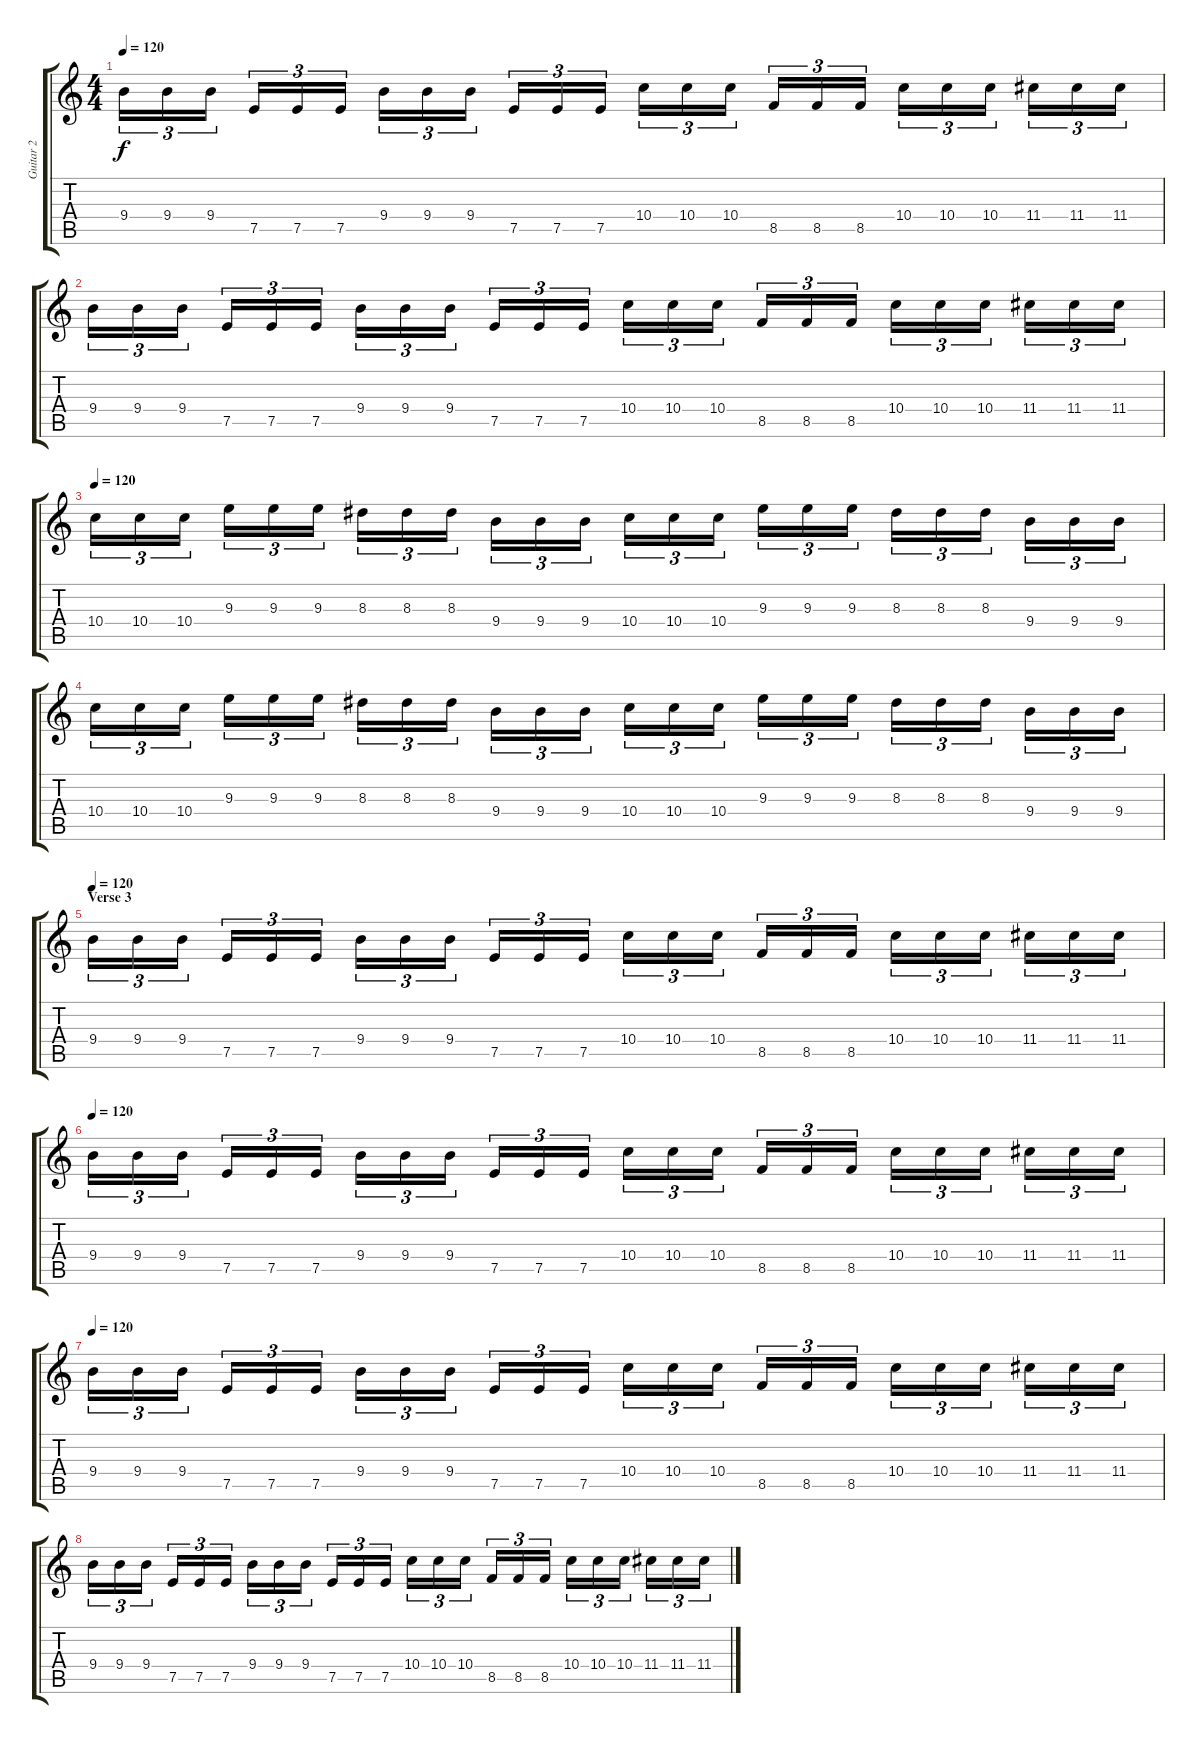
\track ("Guitar 2" "Guitar 2") {instrument distortionguitar}
\staff {score tabs}
\tuning (E4 B3 G3 D3 A2 E2) {hide}
\ts (4 4)
\tempo 120
\clef g2
\ks c
9.4.16{tu (3 2) dy f} 9.4.16{tu (3 2)} 9.4.16{tu (3 2)} 7.5.16{tu (3 2)} 7.5.16{tu (3 2)} 7.5.16{tu (3 2)} 9.4.16{tu (3 2)} 9.4.16{tu (3 2)} 9.4.16{tu (3 2)} 7.5.16{tu (3 2)} 7.5.16{tu (3 2)} 7.5.16{tu (3 2)} 10.4.16{tu (3 2)} 10.4.16{tu (3 2)} 10.4.16{tu (3 2)} 8.5.16{tu (3 2)} 8.5.16{tu (3 2)} 8.5.16{tu (3 2)} 10.4.16{tu (3 2)} 10.4.16{tu (3 2)} 10.4.16{tu (3 2)} 11.4.16{tu (3 2)} 11.4.16{tu (3 2)} 11.4.16{tu (3 2)} |
9.4.16{tu (3 2)} 9.4.16{tu (3 2)} 9.4.16{tu (3 2)} 7.5.16{tu (3 2)} 7.5.16{tu (3 2)} 7.5.16{tu (3 2)} 9.4.16{tu (3 2)} 9.4.16{tu (3 2)} 9.4.16{tu (3 2)} 7.5.16{tu (3 2)} 7.5.16{tu (3 2)} 7.5.16{tu (3 2)} 10.4.16{tu (3 2)} 10.4.16{tu (3 2)} 10.4.16{tu (3 2)} 8.5.16{tu (3 2)} 8.5.16{tu (3 2)} 8.5.16{tu (3 2)} 10.4.16{tu (3 2)} 10.4.16{tu (3 2)} 10.4.16{tu (3 2)} 11.4.16{tu (3 2)} 11.4.16{tu (3 2)} 11.4.16{tu (3 2)} |
\tempo 120
10.4.16{tu (3 2)} 10.4.16{tu (3 2)} 10.4.16{tu (3 2)} 9.3.16{tu (3 2)} 9.3.16{tu (3 2)} 9.3.16{tu (3 2)} 8.3.16{tu (3 2)} 8.3.16{tu (3 2)} 8.3.16{tu (3 2)} 9.4.16{tu (3 2)} 9.4.16{tu (3 2)} 9.4.16{tu (3 2)} 10.4.16{tu (3 2)} 10.4.16{tu (3 2)} 10.4.16{tu (3 2)} 9.3.16{tu (3 2)} 9.3.16{tu (3 2)} 9.3.16{tu (3 2)} 8.3.16{tu (3 2)} 8.3.16{tu (3 2)} 8.3.16{tu (3 2)} 9.4.16{tu (3 2)} 9.4.16{tu (3 2)} 9.4.16{tu (3 2)} |
10.4.16{tu (3 2)} 10.4.16{tu (3 2)} 10.4.16{tu (3 2)} 9.3.16{tu (3 2)} 9.3.16{tu (3 2)} 9.3.16{tu (3 2)} 8.3.16{tu (3 2)} 8.3.16{tu (3 2)} 8.3.16{tu (3 2)} 9.4.16{tu (3 2)} 9.4.16{tu (3 2)} 9.4.16{tu (3 2)} 10.4.16{tu (3 2)} 10.4.16{tu (3 2)} 10.4.16{tu (3 2)} 9.3.16{tu (3 2)} 9.3.16{tu (3 2)} 9.3.16{tu (3 2)} 8.3.16{tu (3 2)} 8.3.16{tu (3 2)} 8.3.16{tu (3 2)} 9.4.16{tu (3 2)} 9.4.16{tu (3 2)} 9.4.16{tu (3 2)} |
\section ("" "Verse 3")
\tempo 120
9.4.16{tu (3 2)} 9.4.16{tu (3 2)} 9.4.16{tu (3 2)} 7.5.16{tu (3 2)} 7.5.16{tu (3 2)} 7.5.16{tu (3 2)} 9.4.16{tu (3 2)} 9.4.16{tu (3 2)} 9.4.16{tu (3 2)} 7.5.16{tu (3 2)} 7.5.16{tu (3 2)} 7.5.16{tu (3 2)} 10.4.16{tu (3 2)} 10.4.16{tu (3 2)} 10.4.16{tu (3 2)} 8.5.16{tu (3 2)} 8.5.16{tu (3 2)} 8.5.16{tu (3 2)} 10.4.16{tu (3 2)} 10.4.16{tu (3 2)} 10.4.16{tu (3 2)} 11.4.16{tu (3 2)} 11.4.16{tu (3 2)} 11.4.16{tu (3 2)} |
\tempo 120
9.4.16{tu (3 2)} 9.4.16{tu (3 2)} 9.4.16{tu (3 2)} 7.5.16{tu (3 2)} 7.5.16{tu (3 2)} 7.5.16{tu (3 2)} 9.4.16{tu (3 2)} 9.4.16{tu (3 2)} 9.4.16{tu (3 2)} 7.5.16{tu (3 2)} 7.5.16{tu (3 2)} 7.5.16{tu (3 2)} 10.4.16{tu (3 2)} 10.4.16{tu (3 2)} 10.4.16{tu (3 2)} 8.5.16{tu (3 2)} 8.5.16{tu (3 2)} 8.5.16{tu (3 2)} 10.4.16{tu (3 2)} 10.4.16{tu (3 2)} 10.4.16{tu (3 2)} 11.4.16{tu (3 2)} 11.4.16{tu (3 2)} 11.4.16{tu (3 2)} |
\tempo 120
9.4.16{tu (3 2)} 9.4.16{tu (3 2)} 9.4.16{tu (3 2)} 7.5.16{tu (3 2)} 7.5.16{tu (3 2)} 7.5.16{tu (3 2)} 9.4.16{tu (3 2)} 9.4.16{tu (3 2)} 9.4.16{tu (3 2)} 7.5.16{tu (3 2)} 7.5.16{tu (3 2)} 7.5.16{tu (3 2)} 10.4.16{tu (3 2)} 10.4.16{tu (3 2)} 10.4.16{tu (3 2)} 8.5.16{tu (3 2)} 8.5.16{tu (3 2)} 8.5.16{tu (3 2)} 10.4.16{tu (3 2)} 10.4.16{tu (3 2)} 10.4.16{tu (3 2)} 11.4.16{tu (3 2)} 11.4.16{tu (3 2)} 11.4.16{tu (3 2)} |
9.4.16{tu (3 2)} 9.4.16{tu (3 2)} 9.4.16{tu (3 2)} 7.5.16{tu (3 2)} 7.5.16{tu (3 2)} 7.5.16{tu (3 2)} 9.4.16{tu (3 2)} 9.4.16{tu (3 2)} 9.4.16{tu (3 2)} 7.5.16{tu (3 2)} 7.5.16{tu (3 2)} 7.5.16{tu (3 2)} 10.4.16{tu (3 2)} 10.4.16{tu (3 2)} 10.4.16{tu (3 2)} 8.5.16{tu (3 2)} 8.5.16{tu (3 2)} 8.5.16{tu (3 2)} 10.4.16{tu (3 2)} 10.4.16{tu (3 2)} 10.4.16{tu (3 2)} 11.4.16{tu (3 2)} 11.4.16{tu (3 2)} 11.4.16{tu (3 2)}
